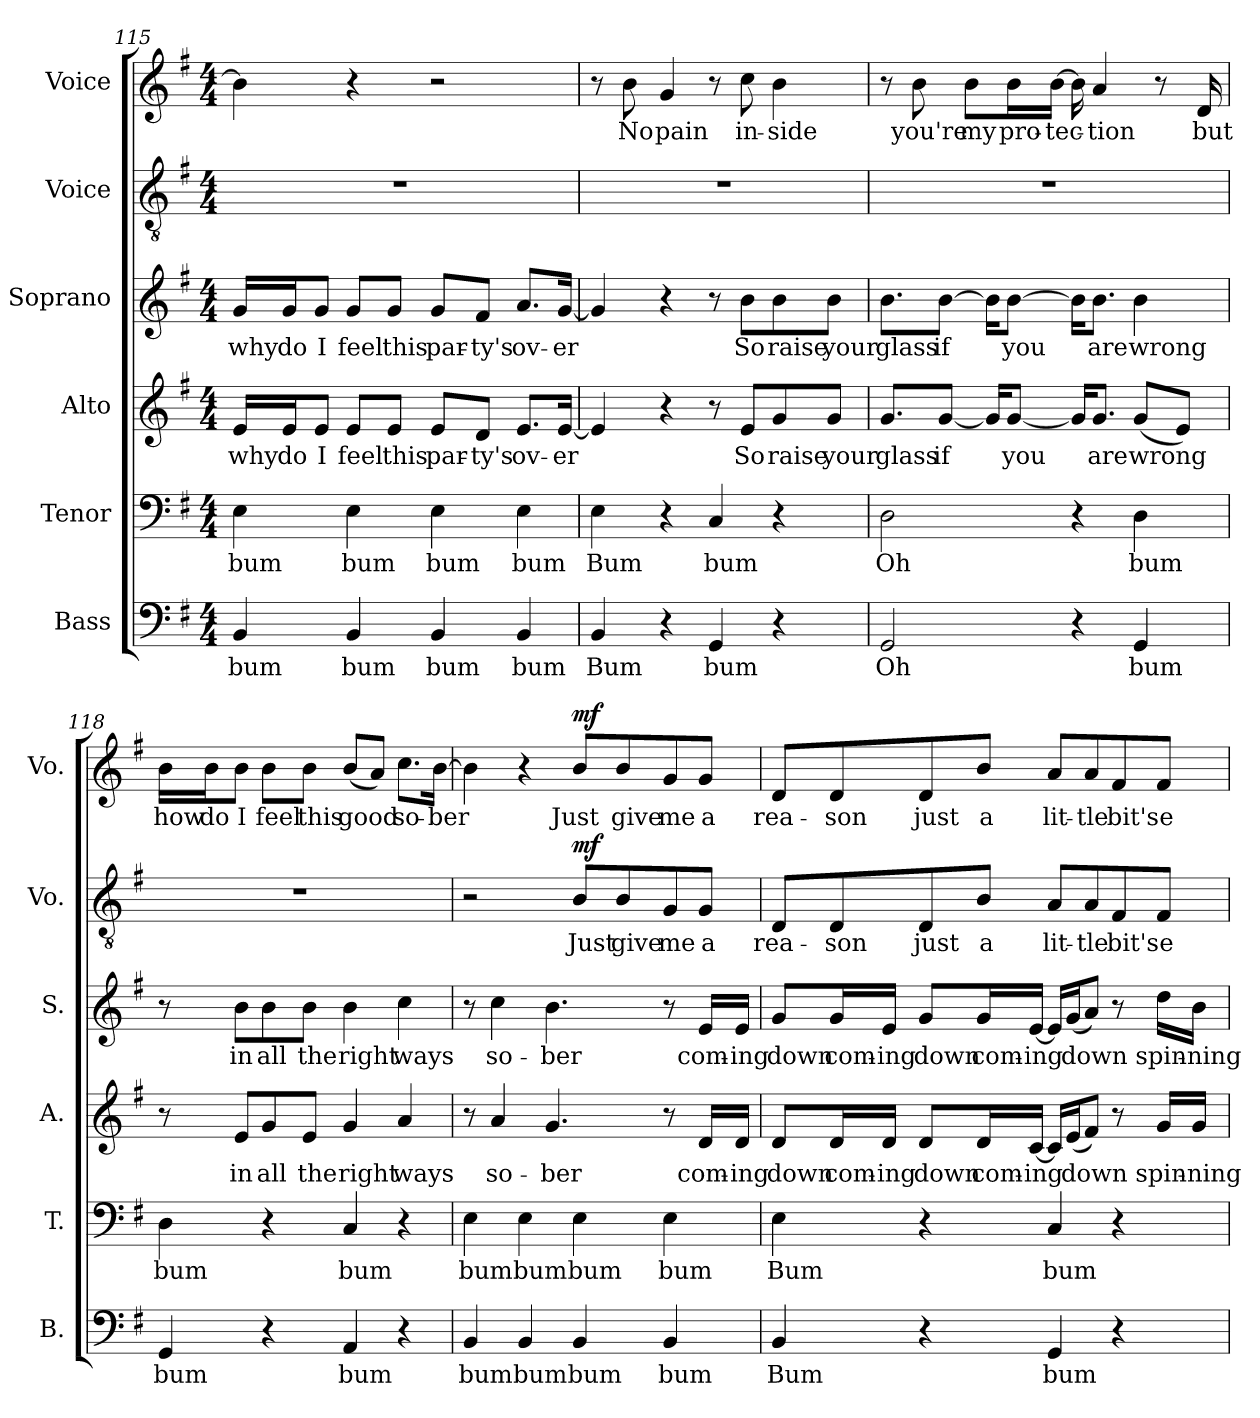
**kern	**text	**kern	**text	**kern	**text	**kern	**text	**kern	**text	**dynam	**kern	**text	**dynam
*part6	*part6	*part5	*part5	*part4	*part4	*part3	*part3	*part2	*part2	*part2	*part1	*part1	*part1
*staff6	*staff6	*staff5	*staff5	*staff4	*staff4	*staff3	*staff3	*staff2	*staff2	*staff2	*staff1	*staff1	*staff1
*I"Bass	*	*I"Tenor	*	*I"Alto	*	*I"Soprano	*	*I"Voice	*	*	*I"Voice	*	*
*I'B.	*	*I'T.	*	*I'A.	*	*I'S.	*	*I'Vo.	*	*	*I'Vo.	*	*
*clefF4	*	*clefF4	*	*clefG2	*	*clefG2	*	*clefGv2	*	*	*clefG2	*	*
*k[f#]	*	*k[f#]	*	*k[f#]	*	*k[f#]	*	*k[f#]	*	*	*k[f#]	*	*
*M4/4	*	*M4/4	*	*M4/4	*	*M4/4	*	*M4/4	*	*	*M4/4	*	*
=115	=115	=115	=115	=115	=115	=115	=115	=115	=115	=115	=115	=115	=115
4BB/	bum	4E\	bum	16e/LL	why	16g/LL	why	1r	.	.	4b\]	.	.
.	.	.	.	16e/J	do	16g/J	do	.	.	.	.	.	.
.	.	.	.	8e/J	I	8g/J	I	.	.	.	.	.	.
4BB/	bum	4E\	bum	8e/L	feel	8g/L	feel	.	.	.	4r	.	.
.	.	.	.	8e/J	this	8g/J	this	.	.	.	.	.	.
4BB/	bum	4E\	bum	8e/L	par-	8g/L	par-	.	.	.	2r	.	.
.	.	.	.	8d/J	-ty's	8f#/J	-ty's	.	.	.	.	.	.
4BB/	bum	4E\	bum	8.e/L	ov-	8.a/L	ov-	.	.	.	.	.	.
.	.	.	.	[16e/Jk	-er	[16g/Jk	-er	.	.	.	.	.	.
!!LO:LB:g=z
=116	=116	=116	=116	=116	=116	=116	=116	=116	=116	=116	=116	=116	=116
4BB/	Bum	4E\	Bum	4e/]	.	4g/]	.	1r	.	.	8r	.	.
.	.	.	.	.	.	.	.	.	.	.	8b\	No	.
4r	.	4r	.	4r	.	4r	.	.	.	.	4g/	pain	.
4GG/	bum	4C/	bum	8r	.	8r	.	.	.	.	8r	.	.
.	.	.	.	8e/L	So	8b\L	So	.	.	.	8cc\	in-	.
4r	.	4r	.	8g/	raise	8b\	raise	.	.	.	4b\	-side	.
.	.	.	.	8g/J	your	8b\J	your	.	.	.	.	.	.
=117	=117	=117	=117	=117	=117	=117	=117	=117	=117	=117	=117	=117	=117
2GG/	Oh	2D\	Oh	8.g/L	glass	8.b\L	glass	1r	.	.	8r	.	.
.	.	.	.	.	.	.	.	.	.	.	8b\	you're	.
.	.	.	.	[8g/J	if	[8b\J	if	.	.	.	.	.	.
.	.	.	.	.	.	.	.	.	.	.	8b\L	my	.
.	.	.	.	16g/KL]	.	16b\KL]	.	.	.	.	.	.	.
.	.	.	.	[8g/J	you	[8b\J	you	.	.	.	16b\L	pro-	.
.	.	.	.	.	.	.	.	.	.	.	[16b\JJ	-tec-	.
4r	.	4r	.	16g/KL]	.	16b\KL]	.	.	.	.	16b\]	.	.
.	.	.	.	8.g/J	are	8.b\J	are	.	.	.	4a/	-tion	.
4GG/	bum	4D\	bum	(8g/L	wrong	4b\	wrong	.	.	.	.	.	.
.	.	.	.	.	.	.	.	.	.	.	8r	.	.
.	.	.	.	8e/J)	.	.	.	.	.	.	.	.	.
.	.	.	.	.	.	.	.	.	.	.	16d/	but	.
=118	=118	=118	=118	=118	=118	=118	=118	=118	=118	=118	=118	=118	=118
4GG/	bum	4D\	bum	8r	.	8r	.	1r	.	.	16b\LL	how	.
.	.	.	.	.	.	.	.	.	.	.	16b\J	do	.
.	.	.	.	8e/L	in	8b\L	in	.	.	.	8b\J	I	.
4r	.	4r	.	8g/	all	8b\	all	.	.	.	8b\L	feel	.
.	.	.	.	8e/J	the	8b\J	the	.	.	.	8b\J	this	.
4AA/	bum	4C/	bum	4g/	right	4b\	right	.	.	.	(8b/L	good	.
.	.	.	.	.	.	.	.	.	.	.	8a/J)	.	.
4r	.	4r	.	4a/	-ways	4cc\	-ways	.	.	.	8.cc\L	so-	.
.	.	.	.	.	.	.	.	.	.	.	[16b\Jk	-ber	.
!!LO:PB:g=z
=119	=119	=119	=119	=119	=119	=119	=119	=119	=119	=119	=119	=119	=119
4BB/	bum	4E\	bum	8r	.	8r	.	2r	.	.	4b\]	.	.
.	.	.	.	4a/	so-	4cc\	so-	.	.	.	.	.	.
4BB/	bum	4E\	bum	.	.	.	.	.	.	.	4r	.	.
.	.	.	.	4.g/	-ber	4.b\	-ber	.	.	.	.	.	.
!	!	!	!	!	!	!	!	!	!	!LO:DY:b	!	!	!LO:DY:b
4BB/	bum	4E\	bum	.	.	.	.	8B/L	Just	mf	8b/L	Just	mf
.	.	.	.	.	.	.	.	8B/	give	.	8b/	give	.
4BB/	bum	4E\	bum	8r	.	8r	.	8G/	me	.	8g/	me	.
.	.	.	.	16d/LL	com-	16e/LL	com-	8G/J	a	.	8g/J	a	.
.	.	.	.	16d/JJ	-ing	16e/JJ	-ing	.	.	.	.	.	.
=120	=120	=120	=120	=120	=120	=120	=120	=120	=120	=120	=120	=120	=120
4BB/	Bum	4E\	Bum	8d/L	down	8g/L	down	8D/L	rea-	.	8d/L	rea-	.
.	.	.	.	16d/L	com-	16g/L	com-	8D/	-son	.	8d/	-son	.
.	.	.	.	16d/JJ	-ing	16e/JJ	-ing	.	.	.	.	.	.
4r	.	4r	.	8d/L	down	8g/L	down	8D/	just	.	8d/	just	.
.	.	.	.	16d/L	com-	16g/L	com-	8B/J	a	.	8b/J	a	.
.	.	.	.	[16c/JJ	-ing	[16e/JJ	-ing	.	.	.	.	.	.
4GG/	bum	4C/	bum	16c/LL]	.	16e/LL]	.	8A/L	lit-	.	8a/L	lit-	.
.	.	.	.	(16e/J	down	(16g/J	down	.	.	.	.	.	.
.	.	.	.	8f#/J)	.	8a/J)	.	8A/	-tle	.	8a/	-tle	.
4r	.	4r	.	8r	.	8r	.	8F#/	bit's	.	8f#/	bit's	.
.	.	.	.	16g/LL	spin-	16dd\LL	spin-	8F#/J	e-	.	8f#/J	e-	.
.	.	.	.	16g/JJ	-ning	16b\JJ	-ning	.	.	.	.	.	.
=	=	=	=	=	=	=	=	=	=	=	=	=	=
*-	*-	*-	*-	*-	*-	*-	*-	*-	*-	*-	*-	*-	*-
